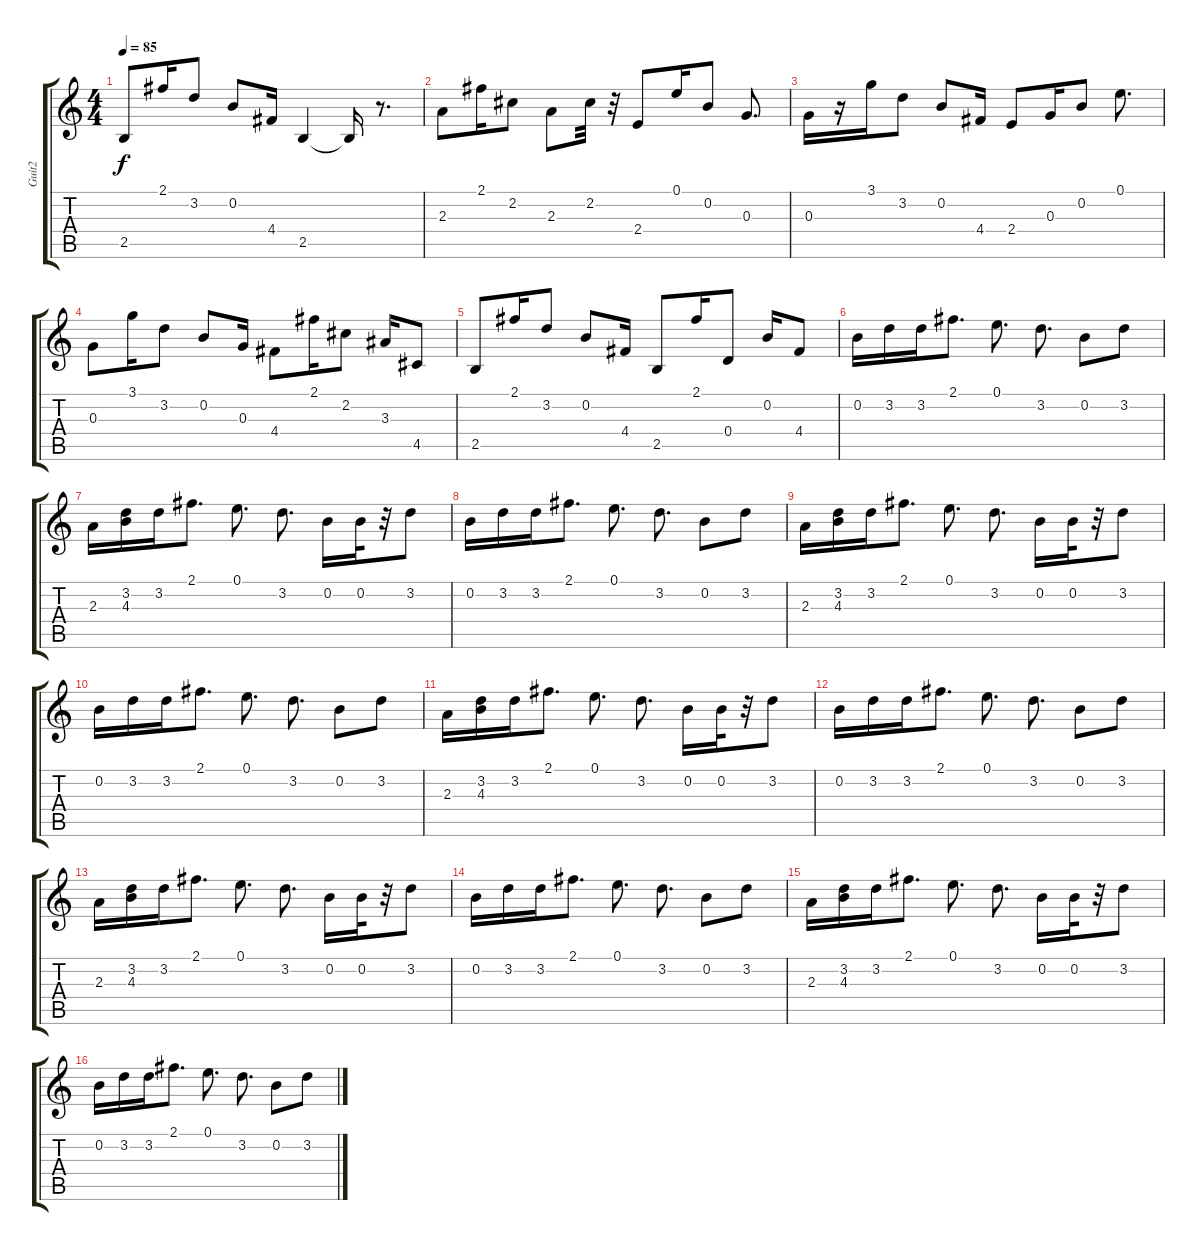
\track ("Guit2" "Guit2") {instrument electricguitarclean}
\staff {score tabs}
\tuning (E4 B3 G3 D3 A2 E2) {hide}
\ts (4 4)
\tempo 85
\clef g2
\ks c
2.5.8{dy f} 2.1.16 3.2.8 0.2.8 4.4.16 2.5.4 2.5{t}.16 r.8{d} |
2.3.8 2.1.16 2.2.8 2.3.8 2.2.32 r.32 2.4.8 0.1.16 0.2.8 0.3.8{d} |
0.3.16 r.16 3.1.16 3.2.8 0.2.8 4.4.16 2.4.8 0.3.16 0.2.8 0.1.8{d} |
0.3.8 3.1.16 3.2.8 0.2.8 0.3.16 4.4.8 2.1.16 2.2.8 3.3.16 4.5.8 |
2.5.8 2.1.16 3.2.8 0.2.8 4.4.16 2.5.8 2.1.16 0.4.8 0.2.16 4.4.8 |
0.2.16{volume 6} 3.2.16 3.2.16 2.1.8{d} 0.1.8{d} 3.2.8{d} 0.2.8 3.2.8 |
2.3.16 (3.2 4.3).16 3.2.16 2.1.8{d} 0.1.8{d} 3.2.8{d} 0.2.16 0.2.32 r.32 3.2.8 |
0.2.16 3.2.16 3.2.16 2.1.8{d} 0.1.8{d} 3.2.8{d} 0.2.8 3.2.8 |
2.3.16 (3.2 4.3).16 3.2.16 2.1.8{d} 0.1.8{d} 3.2.8{d} 0.2.16 0.2.32 r.32 3.2.8 |
0.2.16 3.2.16 3.2.16 2.1.8{d} 0.1.8{d} 3.2.8{d} 0.2.8 3.2.8 |
2.3.16 (3.2 4.3).16 3.2.16 2.1.8{d} 0.1.8{d} 3.2.8{d} 0.2.16 0.2.32 r.32 3.2.8 |
0.2.16 3.2.16 3.2.16 2.1.8{d} 0.1.8{d} 3.2.8{d} 0.2.8 3.2.8 |
2.3.16 (3.2 4.3).16 3.2.16 2.1.8{d} 0.1.8{d} 3.2.8{d} 0.2.16 0.2.32 r.32 3.2.8 |
0.2.16 3.2.16 3.2.16 2.1.8{d} 0.1.8{d} 3.2.8{d} 0.2.8 3.2.8 |
2.3.16 (3.2 4.3).16 3.2.16 2.1.8{d} 0.1.8{d} 3.2.8{d} 0.2.16 0.2.32 r.32 3.2.8 |
0.2.16 3.2.16 3.2.16 2.1.8{d} 0.1.8{d} 3.2.8{d} 0.2.8 3.2.8
